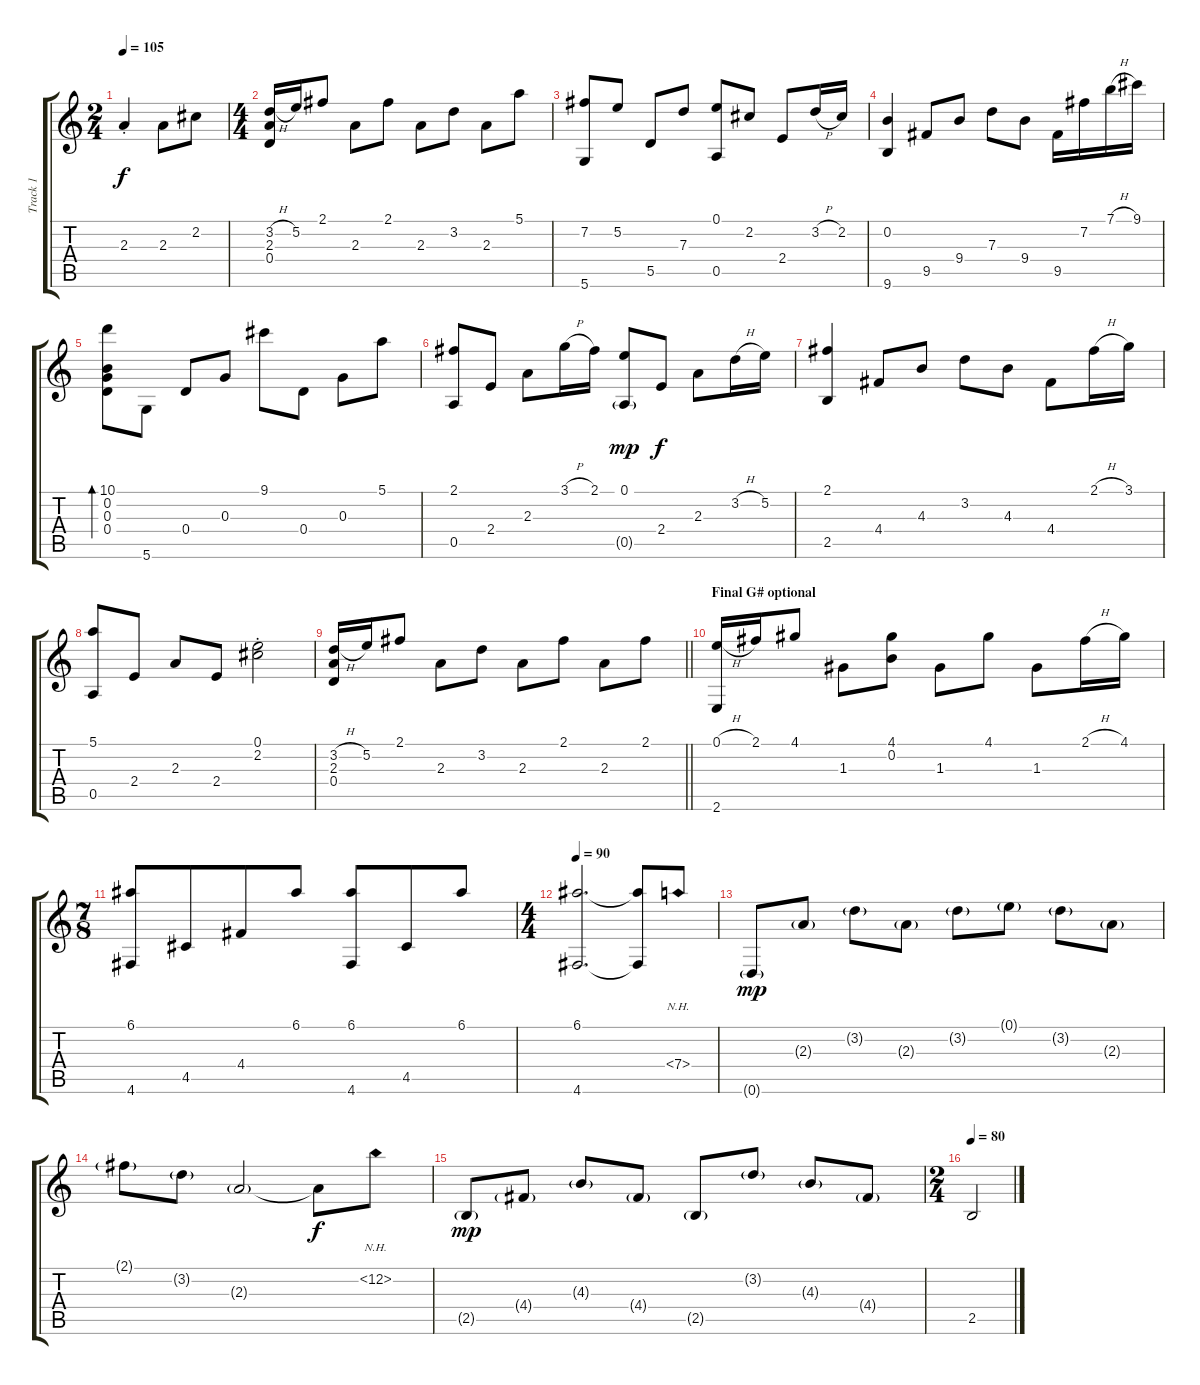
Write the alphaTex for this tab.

\track ("Track 1" "Track 1") {instrument acousticguitarnylon}
\staff {score tabs}
\tuning (E4 B3 G3 D3 A2 D2) {hide}
\ts (2 4)
\tempo 105
\clef g2
\ks c
2.3{st}.4{dy f} 2.3.8 2.2.8 |
\ts (4 4)
(3.2{h} 2.3 0.4).16 5.2.16 2.1.8 2.3.8 2.1.8 2.3.8 3.2.8 2.3.8 5.1.8 |
(7.2 5.6).8 5.2.8 5.5.8 7.3.8 (0.1 0.5).8 2.2.8 2.4.8 3.2{h}.16 2.2.16 |
(0.2 9.6).4 9.5.8 9.4.8 7.3.8 9.4.8 9.5.16 7.2.16 7.1{h}.16 9.1.16 |
(10.1 0.2 0.3 0.4).8{bd 60} 5.6.8 0.4.8 0.3.8 9.1.8 0.4.8 0.3.8 5.1.8 |
(2.1 0.5).8 2.4.8 2.3.8 3.1{h}.16 2.1.16 (0.1 0.5{g}).8{dy mp} 2.4.8{dy f} 2.3.8 3.2{h}.16 5.2.16 |
(2.1 2.5).4 4.4.8 4.3.8 3.2.8 4.3.8 4.4.8 2.1{h}.16 3.1.16 |
(5.1 0.5).8 2.4.8 2.3.8 2.4.8 (0.1{st} 2.2{st}).2 |
\barLineRight lightlight
(3.2{h} 2.3 0.4).16 5.2.16 2.1.8 2.3.8 3.2.8 2.3.8 2.1.8 2.3.8 2.1.8 |
\section ("" "Final G# optional")
(0.1{h} 2.6).16 2.1.16 4.1.8 1.3.8 (4.1 0.2).8 1.3.8 4.1.8 1.3.8 2.1{h}.16 4.1.16 |
\ts (7 8)
(6.1 4.6).8 4.5.8 4.4.8 6.1.8 (6.1 4.6).8 4.5.8 6.1.8 |
\ts (4 4)
\tempo 90
(6.1 4.6).2{d} (6.1{t} 4.6{t}).8 7.4{nh}.8 |
0.6{g}.8{dy mp} 2.3{g}.8 3.2{g}.8 2.3{g}.8 3.2{g}.8 0.1{g}.8 3.2{g}.8 2.3{g}.8 |
2.1{g}.8 3.2{g}.8 2.3{g}.2 2.3{t}.8{dy f} 12.2{nh}.8 |
2.5{g}.8{dy mp} 4.4{g}.8 4.3{g}.8 4.4{g}.8 2.5{g}.8 3.2{g}.8 4.3{g}.8 4.4{g}.8 |
\ts (2 4)
\tempo 80
2.5.2
